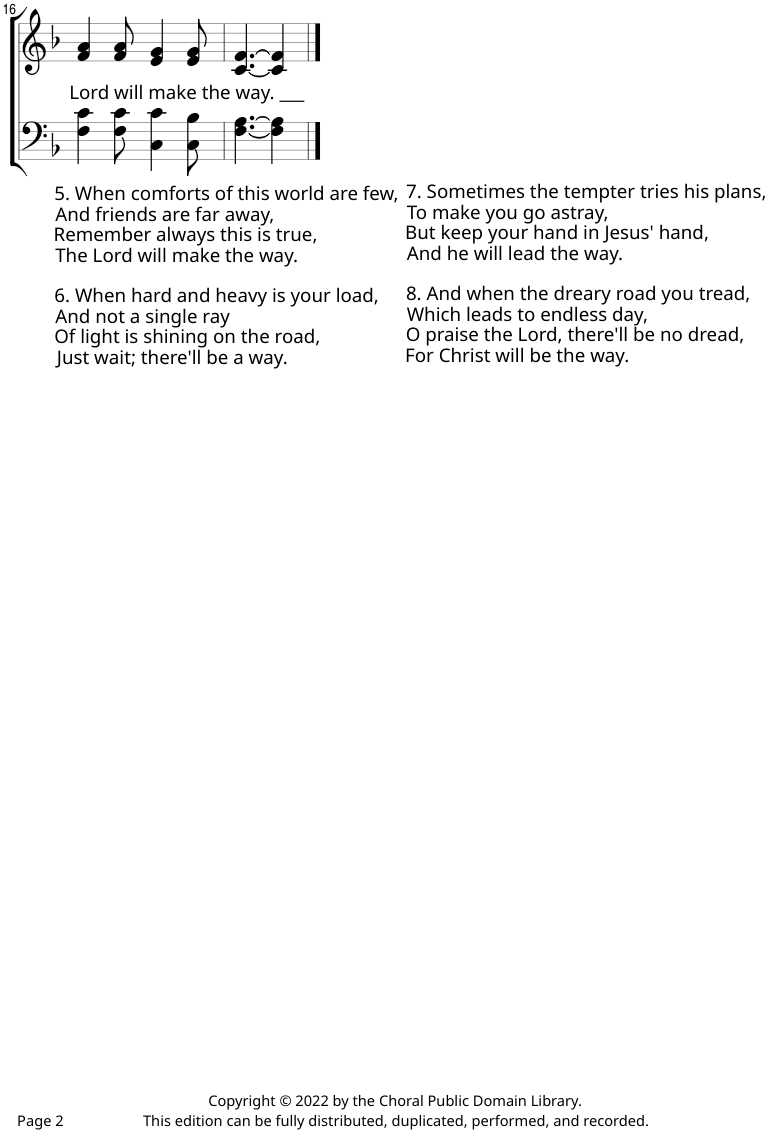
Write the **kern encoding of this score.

**kern	**kern
*part2	*part1
*staff2	*staff1
*I"Bass	*I"Soprano
!!LO:PB:g=z
*clefF4	*clefG2
*k[b-]	*k[b-]
*M6/8	*M6/8
=16	=16
!	!LO:TX:b:t=Lord will make the way. ___
!LO:TX:b:t=5. When comforts of this world are few,	!
!LO:TX:b:t=And friends are far away,	!
!LO:TX:b:t=Remember always this is true,	!
!LO:TX:b:t=The Lord will make the way.	!
!LO:TX:b:t=6. When hard and heavy is your load,	!
!LO:TX:b:t=And not a single ray	!
!LO:TX:b:t=Of light is shining on the road,	!
!LO:TX:b:t=Just wait; there'll be a way.	!
4F\ 4c\	4f/ 4a/
8F\ 8c\	8f/ 8a/
4C\ 4c\	4e/ 4g/
8C\ 8B-\	8e/ 8g/
=17	=17
!LO:TX:b:t=7. Sometimes the tempter tries his plans,	!
!LO:TX:b:t=To make you go astray,	!
!LO:TX:b:t=But keep your hand in Jesus' hand,	!
!LO:TX:b:t=And he will lead the way.	!
!LO:TX:b:t=8. And when the dreary road you tread,	!
!LO:TX:b:t=Which leads to endless day,	!
!LO:TX:b:t=O praise the Lord, there'll be no dread,	!
!LO:TX:b:t=For Christ will be the way.	!
[4.F\ [4.A\	[4.c/ [4.f/
4F\] 4A\]	4c/] 4f/]
==	==
*-	*-
